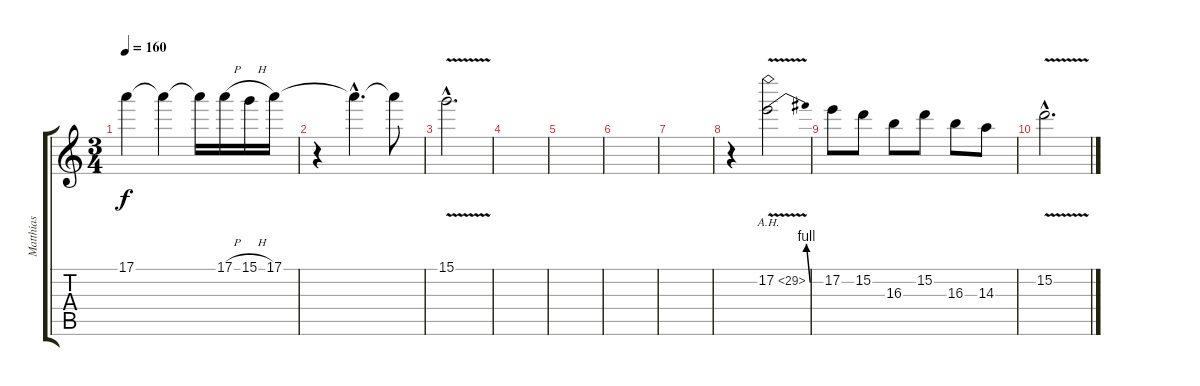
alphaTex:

\track ("Matthias" "Matthias") {instrument distortionguitar}
\staff {score tabs}
\tuning (E4 B3 G3 D3 A2 E2) {hide}
\ts (3 4)
\tempo 160
\clef g2
\ks c
17.1{t}.4{dy f} 17.1{t}.4 17.1{t}.16 17.1{h}.16 15.1{h}.16 17.1.16 |
r.4 17.1{hac t}.4{d} 17.1{t}.8 |
15.1{v hac}.2{d} |
|
|
|
|
r.4 17.2{be (bend 0 0 60 4) ah 12 v}.2 |
17.2.8 15.2.8 16.3.8 15.2.8 16.3.8 14.3.8 |
15.2{v hac}.2{d}
